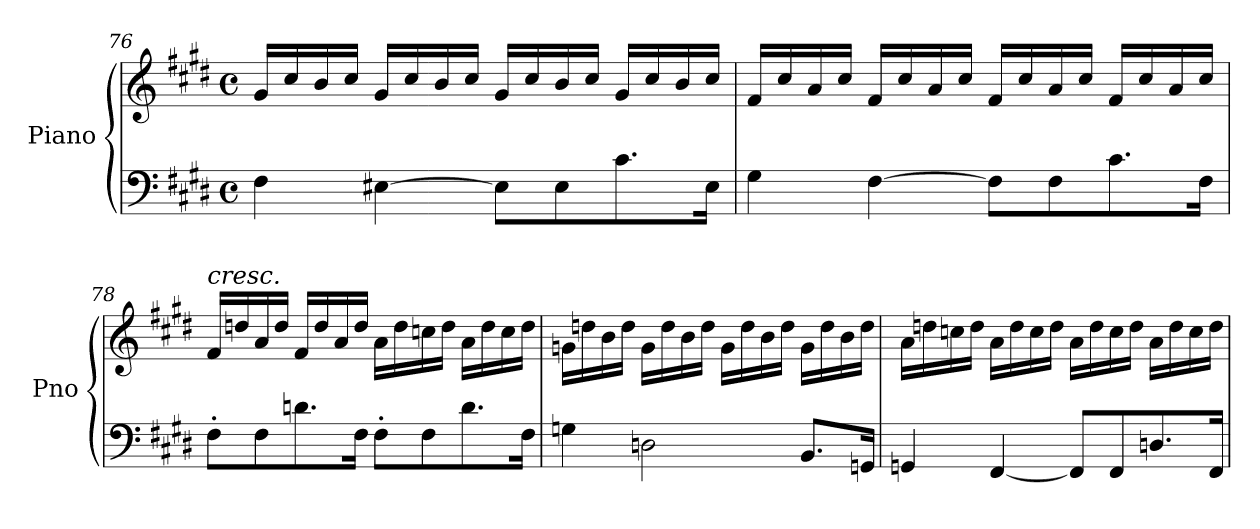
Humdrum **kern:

**kern	**kern
*part1	*part1
*staff2	*staff1
*I"Piano	*
*I'Pno	*
!!LO:LB:g=z
*clefF4	*clefG2
*k[f#c#g#d#]	*k[f#c#g#d#]
*M4/4	*M4/4
*met(c)	*met(c)
=76	=76
4F#\	16g#/LL
.	16cc#/
.	16b/
.	16cc#/JJ
[4E#X\	16g#/LL
.	16cc#/
.	16b/
.	16cc#/JJ
8E#\L]	16g#/LL
.	16cc#/
8E#\	16b/
.	16cc#/JJ
8.c#\	16g#/LL
.	16cc#/
.	16b/
16E#\Jk	16cc#/JJ
=77	=77
4G#\	16f#/LL
.	16cc#/
.	16a/
.	16cc#/JJ
[4F#\	16f#/LL
.	16cc#/
.	16a/
.	16cc#/JJ
8F#\L]	16f#/LL
.	16cc#/
8F#\	16a/
.	16cc#/JJ
8.c#\	16f#/LL
.	16cc#/
.	16a/
16F#\Jk	16cc#/JJ
=78	=78
!	!LO:TX:a:i:t=cresc.
8F#'\L	16f#/LL
.	16ddn/
8F#\	16a/
.	16dd/JJ
8.dn\	16f#/LL
.	16dd/
.	16a/
16F#\Jk	16dd/JJ
8F#'\L	16a\LL
.	16dd\
8F#\	16ccn\
.	16dd\JJ
8.d\	16a\LL
.	16dd\
.	16cc\
16F#\Jk	16dd\JJ
!!LO:LB:g=z
=79	=79
4Gn\	16gn\LL
.	16ddn\
.	16b\
.	16dd\JJ
2Dn\	16g\LL
.	16dd\
.	16b\
.	16dd\JJ
.	16g\LL
.	16dd\
.	16b\
.	16dd\JJ
8.BB/L	16g\LL
.	16dd\
.	16b\
16GGn/Jk	16dd\JJ
=80	=80
4GGn/	16a\LL
.	16ddn\
.	16ccn\
.	16dd\JJ
[4FF#/	16a\LL
.	16dd\
.	16cc\
.	16dd\JJ
8FF#/L]	16a\LL
.	16dd\
8FF#/	16cc\
.	16dd\JJ
8.Dn/	16a\LL
.	16dd\
.	16cc\
16FF#/Jk	16dd\JJ
=	=
*-	*-
